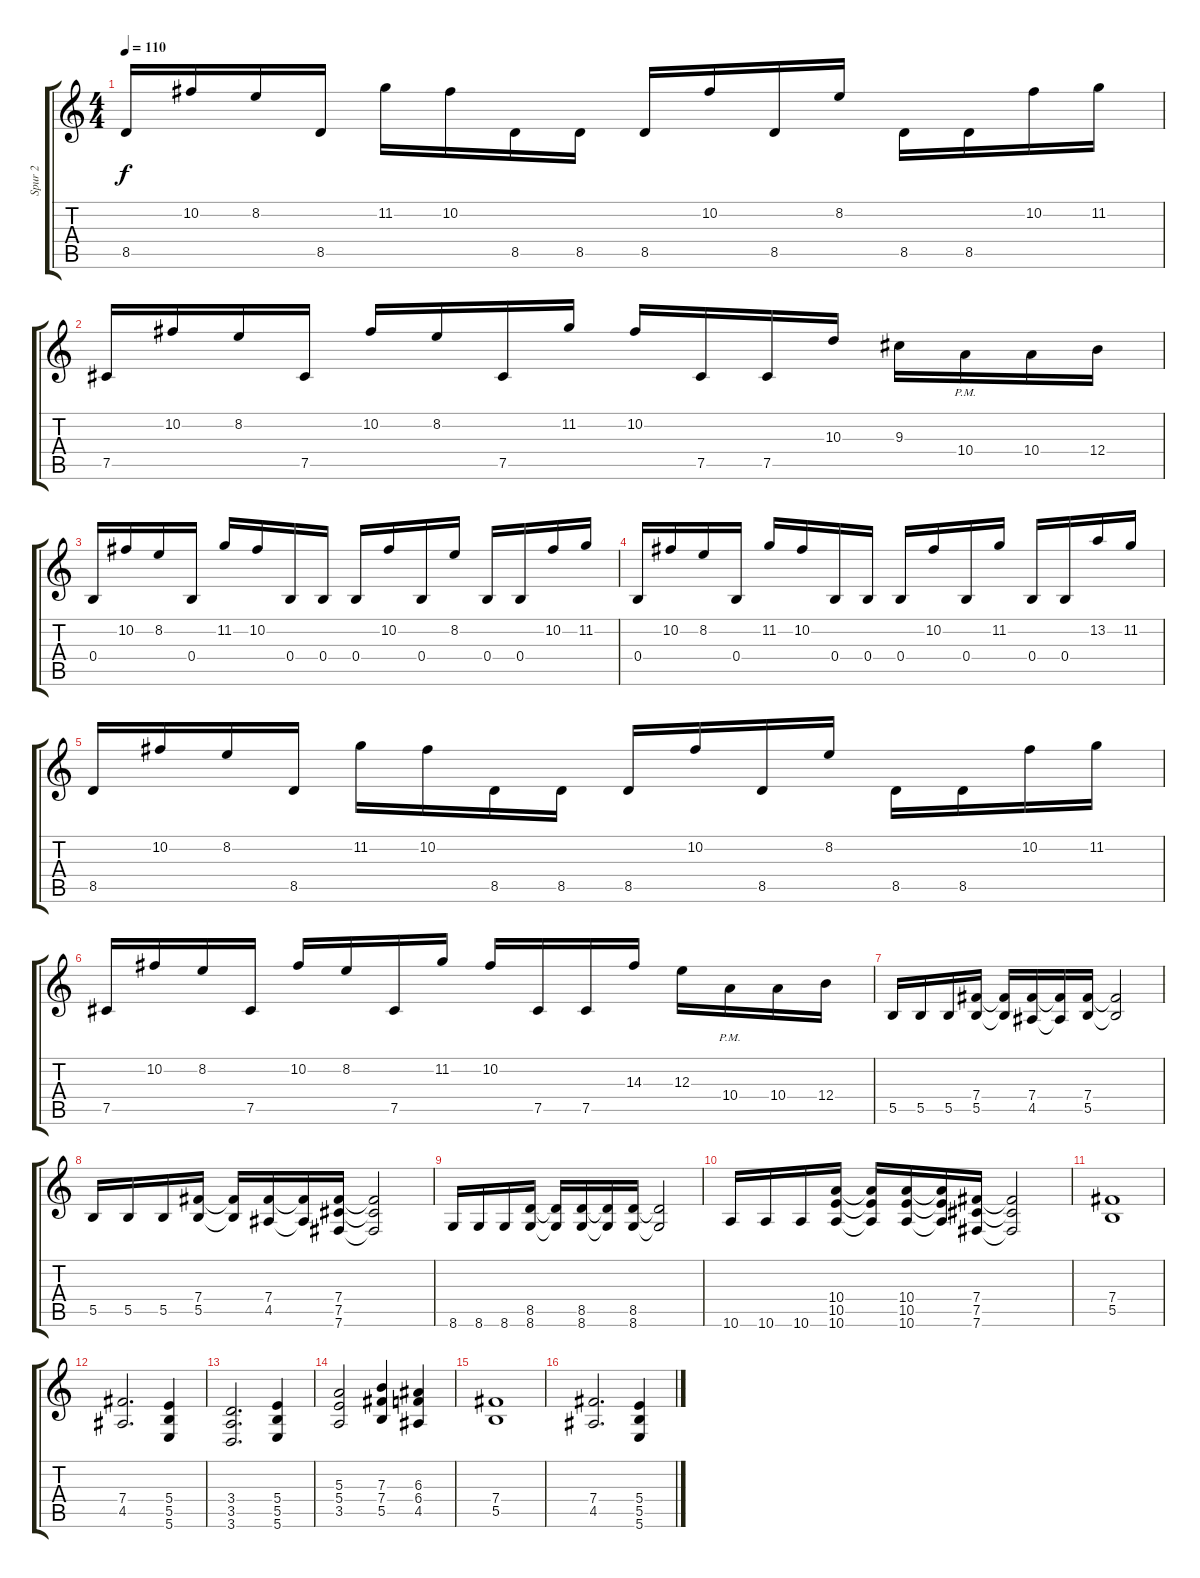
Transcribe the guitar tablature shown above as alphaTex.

\track ("Spur 2" "Spur 2") {instrument distortionguitar}
\staff {score tabs}
\tuning (Db4 Ab3 E3 B2 Gb2 B1) {hide}
\ts (4 4)
\tempo 110
\clef g2
\ks c
8.5.16{dy f} 10.2.16 8.2.16 8.5.16 11.2.16 10.2.16 8.5.16 8.5.16 8.5.16 10.2.16 8.5.16 8.2.16 8.5.16 8.5.16 10.2.16 11.2.16 |
7.5.16 10.2.16 8.2.16 7.5.16 10.2.16 8.2.16 7.5.16 11.2.16 10.2.16 7.5.16 7.5.16 10.3.16 9.3.16 10.4{pm}.16 10.4.16 12.4.16 |
0.4.16 10.2.16 8.2.16 0.4.16 11.2.16 10.2.16 0.4.16 0.4.16 0.4.16 10.2.16 0.4.16 8.2.16 0.4.16 0.4.16 10.2.16 11.2.16 |
0.4.16 10.2.16 8.2.16 0.4.16 11.2.16 10.2.16 0.4.16 0.4.16 0.4.16 10.2.16 0.4.16 11.2.16 0.4.16 0.4.16 13.2.16 11.2.16 |
8.5.16 10.2.16 8.2.16 8.5.16 11.2.16 10.2.16 8.5.16 8.5.16 8.5.16 10.2.16 8.5.16 8.2.16 8.5.16 8.5.16 10.2.16 11.2.16 |
7.5.16 10.2.16 8.2.16 7.5.16 10.2.16 8.2.16 7.5.16 11.2.16 10.2.16 7.5.16 7.5.16 14.3.16 12.3.16 10.4{pm}.16 10.4.16 12.4.16 |
5.5.16 5.5.16 5.5.16 (7.4 5.5).16 (7.4{t} 5.5{t}).16 (7.4 4.5).16 (7.4{t} 4.5{t}).16 (7.4 5.5).16 (7.4{t} 5.5{t}).2 |
5.5.16 5.5.16 5.5.16 (7.4 5.5).16 (7.4{t} 5.5{t}).16 (7.4 4.5).16 (7.4{t} 4.5{t}).16 (7.4 7.5 7.6).16 (7.4{t} 7.5{t} 7.6{t}).2 |
8.6.16 8.6.16 8.6.16 (8.5 8.6).16 (8.5{t} 8.6{t}).16 (8.5 8.6).16 (8.5{t} 8.6{t}).16 (8.5 8.6).16 (8.5{t} 8.6{t}).2 |
10.6.16 10.6.16 10.6.16 (10.4 10.5 10.6).16 (10.4{t} 10.5{t} 10.6{t}).16 (10.4 10.5 10.6).16 (10.4{t} 10.5{t} 10.6{t}).16 (7.4 7.5 7.6).16 (7.4{t} 7.5{t} 7.6{t}).2 |
(7.4 5.5).1 |
(7.4 4.5).2{d} (5.4 5.5 5.6).4 |
(3.4 3.5 3.6).2{d} (5.4 5.5 5.6).4 |
(5.3 5.4 3.5).2 (7.3 7.4 5.5).4 (6.3 6.4 4.5).4 |
(7.4 5.5).1 |
(7.4 4.5).2{d} (5.4 5.5 5.6).4
